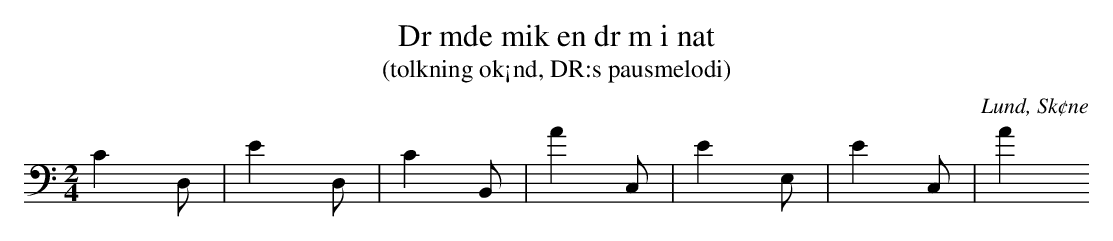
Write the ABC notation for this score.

X:1
T:Dr mde mik en dr m i nat
T:(tolkning ok¡nd, DR:s pausmelodi)
O:Lund, Sk¢ne
M:2/4
L:1/8
K:C bass
C2, D, | E2, D, | C2, B,, | A2,, C, | E2, E, | E2, C, | A2,,
